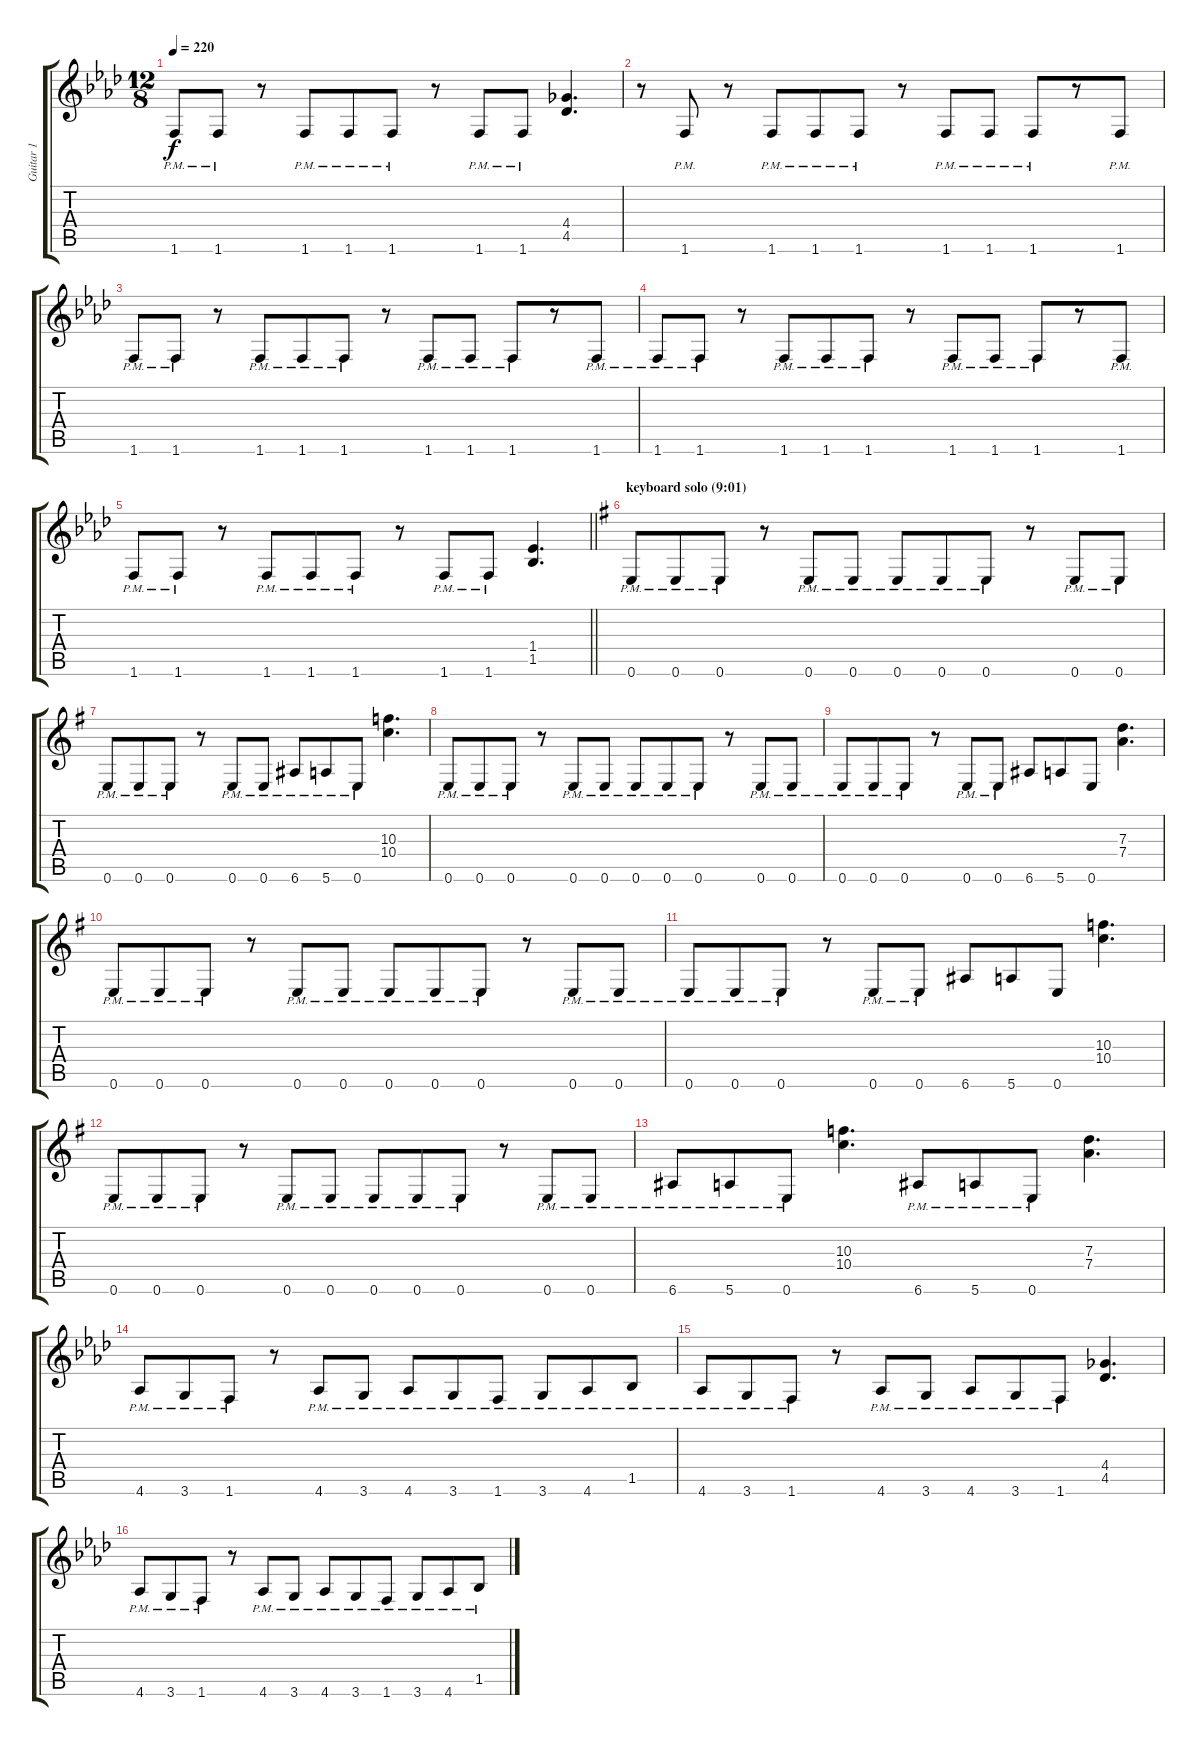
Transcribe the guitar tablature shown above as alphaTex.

\track ("Guitar 1" "Guitar 1") {instrument distortionguitar bank 1}
\staff {score tabs}
\tuning (E4 B3 G3 D3 A2 E2) {hide}
\ts (12 8)
\tempo 220
\clef g2
\ks fminor
1.6{pm}.8{dy f} 1.6{pm}.8 r.8 1.6{pm}.8 1.6{pm}.8 1.6{pm}.8 r.8 1.6{pm}.8 1.6{pm}.8 (4.4 4.5).4{d} |
r.8 1.6{pm}.8 r.8 1.6{pm}.8 1.6{pm}.8 1.6{pm}.8 r.8 1.6{pm}.8 1.6{pm}.8 1.6{pm}.8 r.8 1.6{pm}.8 |
1.6{pm}.8 1.6{pm}.8 r.8 1.6{pm}.8 1.6{pm}.8 1.6{pm}.8 r.8 1.6{pm}.8 1.6{pm}.8 1.6{pm}.8 r.8 1.6{pm}.8 |
1.6{pm}.8 1.6{pm}.8 r.8 1.6{pm}.8 1.6{pm}.8 1.6{pm}.8 r.8 1.6{pm}.8 1.6{pm}.8 1.6{pm}.8 r.8 1.6{pm}.8 |
\barLineRight lightlight
1.6{pm}.8 1.6{pm}.8 r.8 1.6{pm}.8 1.6{pm}.8 1.6{pm}.8 r.8 1.6{pm}.8 1.6{pm}.8 (1.4 1.5).4{d} |
\section ("" "keyboard solo (9:01)")
\ks g
0.6{pm}.8 0.6{pm}.8 0.6{pm}.8 r.8 0.6{pm}.8 0.6{pm}.8 0.6{pm}.8 0.6{pm}.8 0.6{pm}.8 r.8 0.6{pm}.8 0.6{pm}.8 |
0.6{pm}.8 0.6{pm}.8 0.6{pm}.8 r.8 0.6{pm}.8 0.6{pm}.8 6.6{pm}.8 5.6{pm}.8 0.6{pm}.8 (10.3 10.4).4{d} |
0.6{pm}.8 0.6{pm}.8 0.6{pm}.8 r.8 0.6{pm}.8 0.6{pm}.8 0.6{pm}.8 0.6{pm}.8 0.6{pm}.8 r.8 0.6{pm}.8 0.6{pm}.8 |
0.6{pm}.8 0.6{pm}.8 0.6{pm}.8 r.8 0.6{pm}.8 0.6{pm}.8 6.6.8 5.6.8 0.6.8 (7.3 7.4).4{d} |
0.6{pm}.8 0.6{pm}.8 0.6{pm}.8 r.8 0.6{pm}.8 0.6{pm}.8 0.6{pm}.8 0.6{pm}.8 0.6{pm}.8 r.8 0.6{pm}.8 0.6{pm}.8 |
0.6{pm}.8 0.6{pm}.8 0.6{pm}.8 r.8 0.6{pm}.8 0.6{pm}.8 6.6.8 5.6.8 0.6.8 (10.3 10.4).4{d} |
0.6{pm}.8 0.6{pm}.8 0.6{pm}.8 r.8 0.6{pm}.8 0.6{pm}.8 0.6{pm}.8 0.6{pm}.8 0.6{pm}.8 r.8 0.6{pm}.8 0.6{pm}.8 |
6.6{pm}.8 5.6{pm}.8 0.6{pm}.8 (10.3 10.4).4{d} 6.6{pm}.8 5.6{pm}.8 0.6{pm}.8 (7.3 7.4).4{d} |
\ks fminor
4.6{pm}.8 3.6{pm}.8 1.6{pm}.8 r.8 4.6{pm}.8 3.6{pm}.8 4.6{pm}.8 3.6{pm}.8 1.6{pm}.8 3.6{pm}.8 4.6{pm}.8 1.5{pm}.8 |
4.6{pm}.8 3.6{pm}.8 1.6{pm}.8 r.8 4.6{pm}.8 3.6{pm}.8 4.6{pm}.8 3.6{pm}.8 1.6{pm}.8 (4.4 4.5).4{d} |
4.6{pm}.8 3.6{pm}.8 1.6{pm}.8 r.8 4.6{pm}.8 3.6{pm}.8 4.6{pm}.8 3.6{pm}.8 1.6{pm}.8 3.6{pm}.8 4.6{pm}.8 1.5{pm}.8
